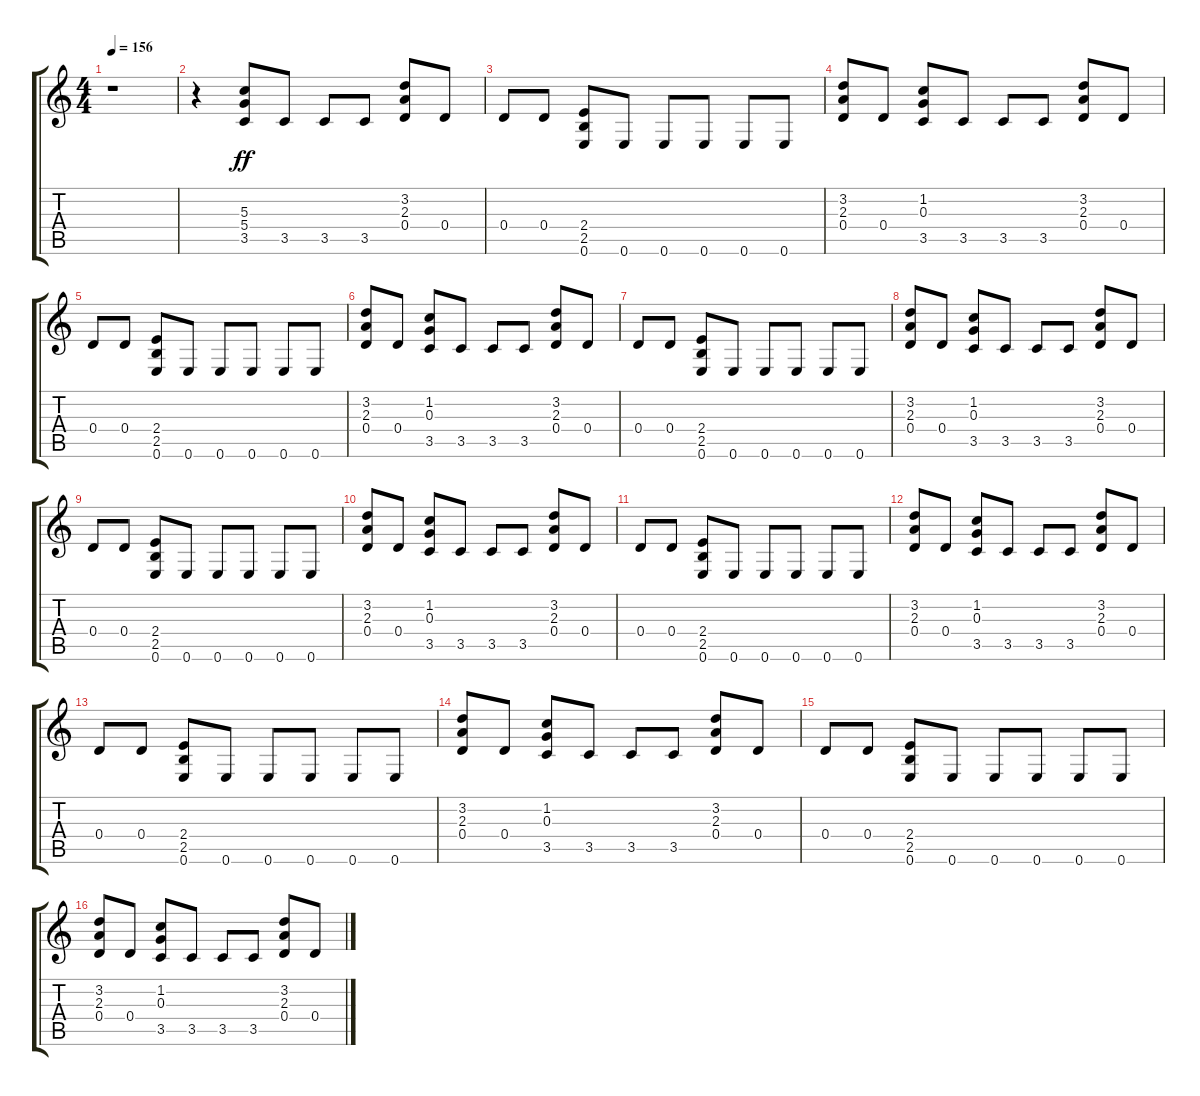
\track "" {instrument distortionguitar}
\staff {score tabs}
\tuning (E4 B3 G3 D3 A2 E2) {hide}
\ts (4 4)
\tempo 156
\clef g2
\ks c
r.1{dy ff} |
r.4 (5.3 5.4 3.5).8 3.5.8 3.5.8 3.5.8 (3.2 2.3 0.4).8 0.4.8 |
0.4.8 0.4.8 (2.4 2.5 0.6).8 0.6.8 0.6.8 0.6.8 0.6.8 0.6.8 |
(3.2 2.3 0.4).8 0.4.8 (1.2 0.3 3.5).8 3.5.8 3.5.8 3.5.8 (3.2 2.3 0.4).8 0.4.8 |
0.4.8 0.4.8 (2.4 2.5 0.6).8 0.6.8 0.6.8 0.6.8 0.6.8 0.6.8 |
(3.2 2.3 0.4).8 0.4.8 (1.2 0.3 3.5).8 3.5.8 3.5.8 3.5.8 (3.2 2.3 0.4).8 0.4.8 |
0.4.8 0.4.8 (2.4 2.5 0.6).8 0.6.8 0.6.8 0.6.8 0.6.8 0.6.8 |
(3.2 2.3 0.4).8 0.4.8 (1.2 0.3 3.5).8 3.5.8 3.5.8 3.5.8 (3.2 2.3 0.4).8 0.4.8 |
0.4.8 0.4.8 (2.4 2.5 0.6).8 0.6.8 0.6.8 0.6.8 0.6.8 0.6.8 |
(3.2 2.3 0.4).8 0.4.8 (1.2 0.3 3.5).8 3.5.8 3.5.8 3.5.8 (3.2 2.3 0.4).8 0.4.8 |
0.4.8 0.4.8 (2.4 2.5 0.6).8 0.6.8 0.6.8 0.6.8 0.6.8 0.6.8 |
(3.2 2.3 0.4).8 0.4.8 (1.2 0.3 3.5).8 3.5.8 3.5.8 3.5.8 (3.2 2.3 0.4).8 0.4.8 |
0.4.8 0.4.8 (2.4 2.5 0.6).8 0.6.8 0.6.8 0.6.8 0.6.8 0.6.8 |
(3.2 2.3 0.4).8 0.4.8 (1.2 0.3 3.5).8 3.5.8 3.5.8 3.5.8 (3.2 2.3 0.4).8 0.4.8 |
0.4.8 0.4.8 (2.4 2.5 0.6).8 0.6.8 0.6.8 0.6.8 0.6.8 0.6.8 |
(3.2 2.3 0.4).8 0.4.8 (1.2 0.3 3.5).8 3.5.8 3.5.8 3.5.8 (3.2 2.3 0.4).8 0.4.8
